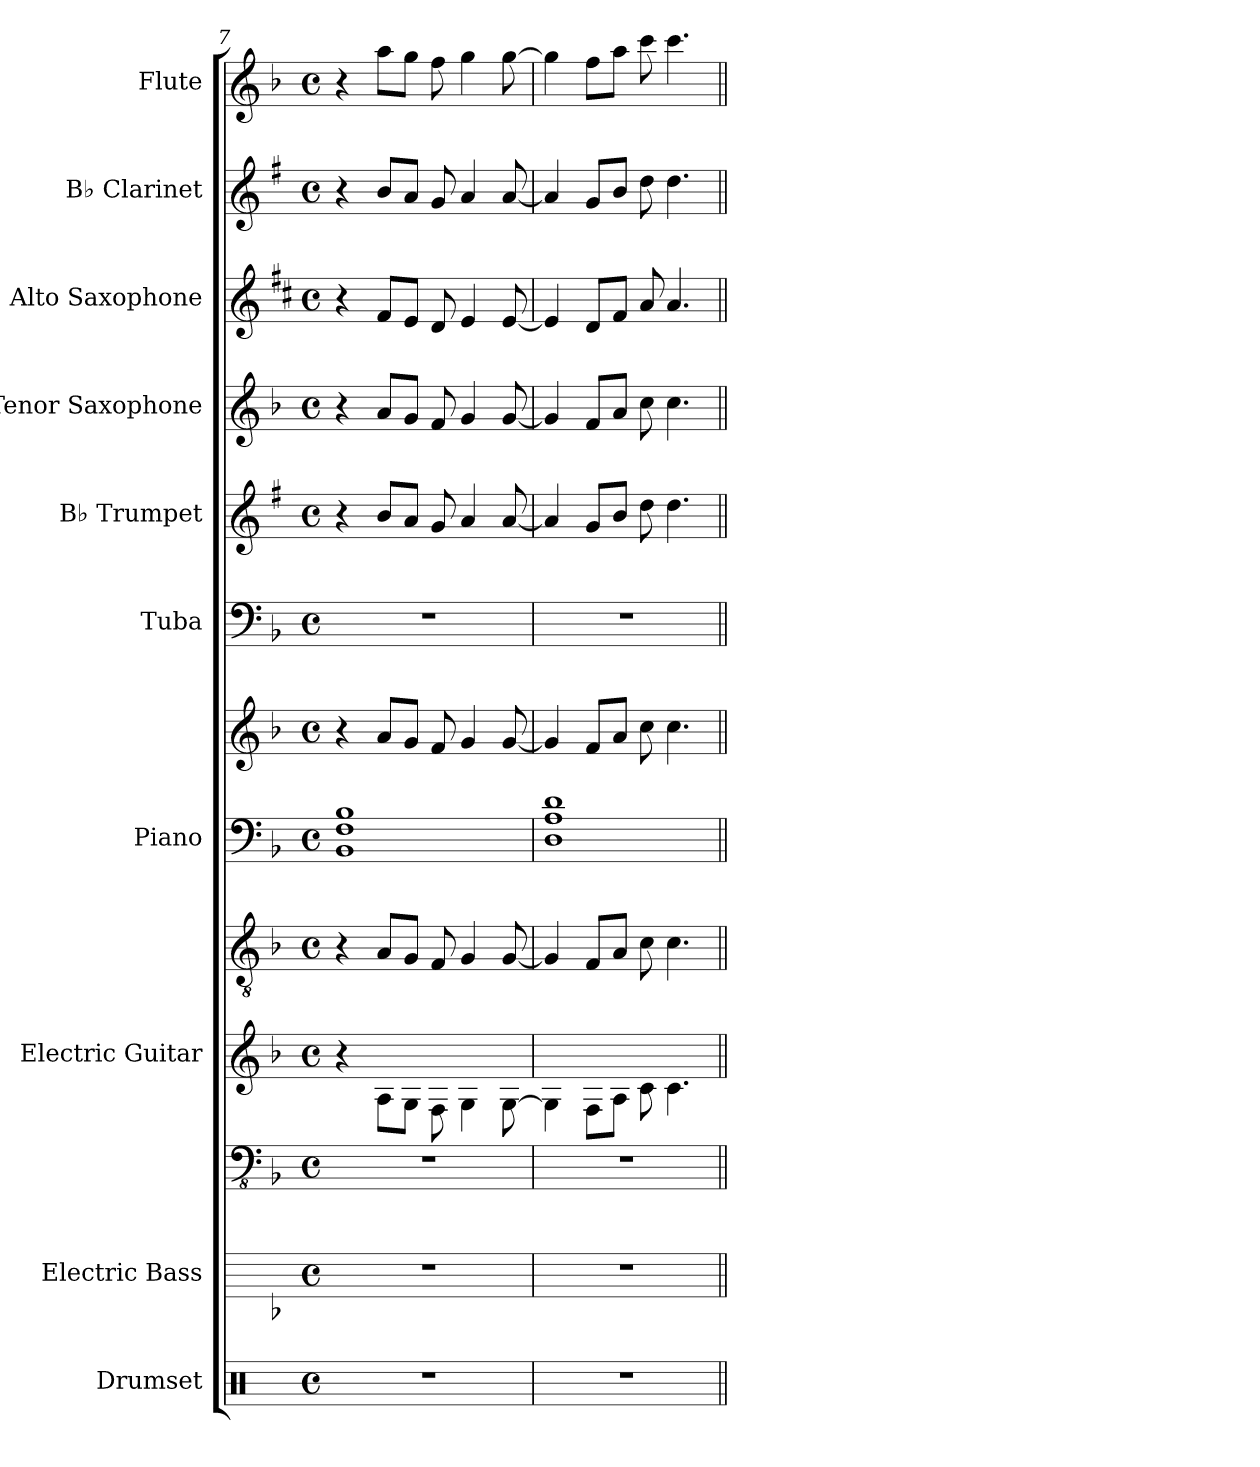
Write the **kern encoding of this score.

**kern	**kern	**kern	**kern	**kern	**kern	**kern	**kern	**kern	**kern	**kern	**kern	**kern
*part10	*part9	*part9	*part8	*part8	*part7	*part7	*part6	*part5	*part4	*part3	*part2	*part1
*staff13	*staff12	*staff11	*staff10	*staff9	*staff8	*staff7	*staff6	*staff5	*staff4	*staff3	*staff2	*staff1
*I"Drumset	*I"Electric Bass	*	*I"Electric Guitar	*	*I"Piano	*	*I"Tuba	*I"B♭ Trumpet	*I"Tenor Saxophone	*I"Alto Saxophone	*I"B♭ Clarinet	*I"Flute
*I'Drs.	*I'El. B.	*	*I'El. Guit.	*	*I'Pno.	*	*I'Tba.	*I'B♭ Tpt.	*I'T. Sax.	*I'A. Sax.	*I'B♭ Cl.	*I'Fl.
*clefX	*	*clefFv4	*	*clefGv2	*clefF4	*clefG2	*clefF4	*clefG2	*clefG2	*clefG2	*clefG2	*clefG2
*	*	*	*	*	*	*	*	*ITrd1c2	*ITrd8c14	*ITrd5c9	*ITrd1c2	*
*k[]	*k[b-]	*k[b-]	*k[b-]	*k[b-]	*k[b-]	*k[b-]	*k[b-]	*k[b-]	*k[b-]	*k[b-]	*k[b-]	*k[b-]
*M4/4	*M4/4	*M4/4	*M4/4	*M4/4	*M4/4	*M4/4	*M4/4	*M4/4	*M4/4	*M4/4	*M4/4	*M4/4
*met(c)	*met(c)	*met(c)	*met(c)	*met(c)	*met(c)	*met(c)	*met(c)	*met(c)	*met(c)	*met(c)	*met(c)	*met(c)
=7	=7	=7	=7	=7	=7	=7	=7	=7	=7	=7	=7	=7
1r	1r	1r	4r	4r	1BB- 1F 1B-	4r	1r	4r	4r	4r	4r	4r
.	.	.	8A\L	8A/L	.	8a/L	.	8a/L	8A/L	8A/L	8a/L	8aa\L
.	.	.	8G\J	8G/J	.	8g/J	.	8g/J	8G/J	8G/J	8g/J	8gg\J
.	.	.	8F\	8F/	.	8f/	.	8f/	8F/	8F/	8f/	8ff\
.	.	.	4G\	4G/	.	4g/	.	4g/	4G/	4G/	4g/	4gg\
.	.	.	[8G\	[8G/	.	[8g/	.	[8g/	[8G/	[8G/	[8g/	[8gg\
=8	=8	=8	=8	=8	=8	=8	=8	=8	=8	=8	=8	=8
1r	1r	1r	4G\]	4G/]	1D 1A 1d	4g/]	1r	4g/]	4G/]	4G/]	4g/]	4gg\]
.	.	.	8F\L	8F/L	.	8f/L	.	8f/L	8F/L	8F/L	8f/L	8ff\L
.	.	.	8A\J	8A/J	.	8a/J	.	8a/J	8A/J	8A/J	8a/J	8aa\J
.	.	.	8c\	8c\	.	8cc\	.	8cc\	8c\	8c/	8cc\	8ccc\
.	.	.	4.c\	4.c\	.	4.cc\	.	4.cc\	4.c\	4.c/	4.cc\	4.ccc\
=||	=||	=||	=||	=||	=||	=||	=||	=||	=||	=||	=||	=||
*-	*-	*-	*-	*-	*-	*-	*-	*-	*-	*-	*-	*-
